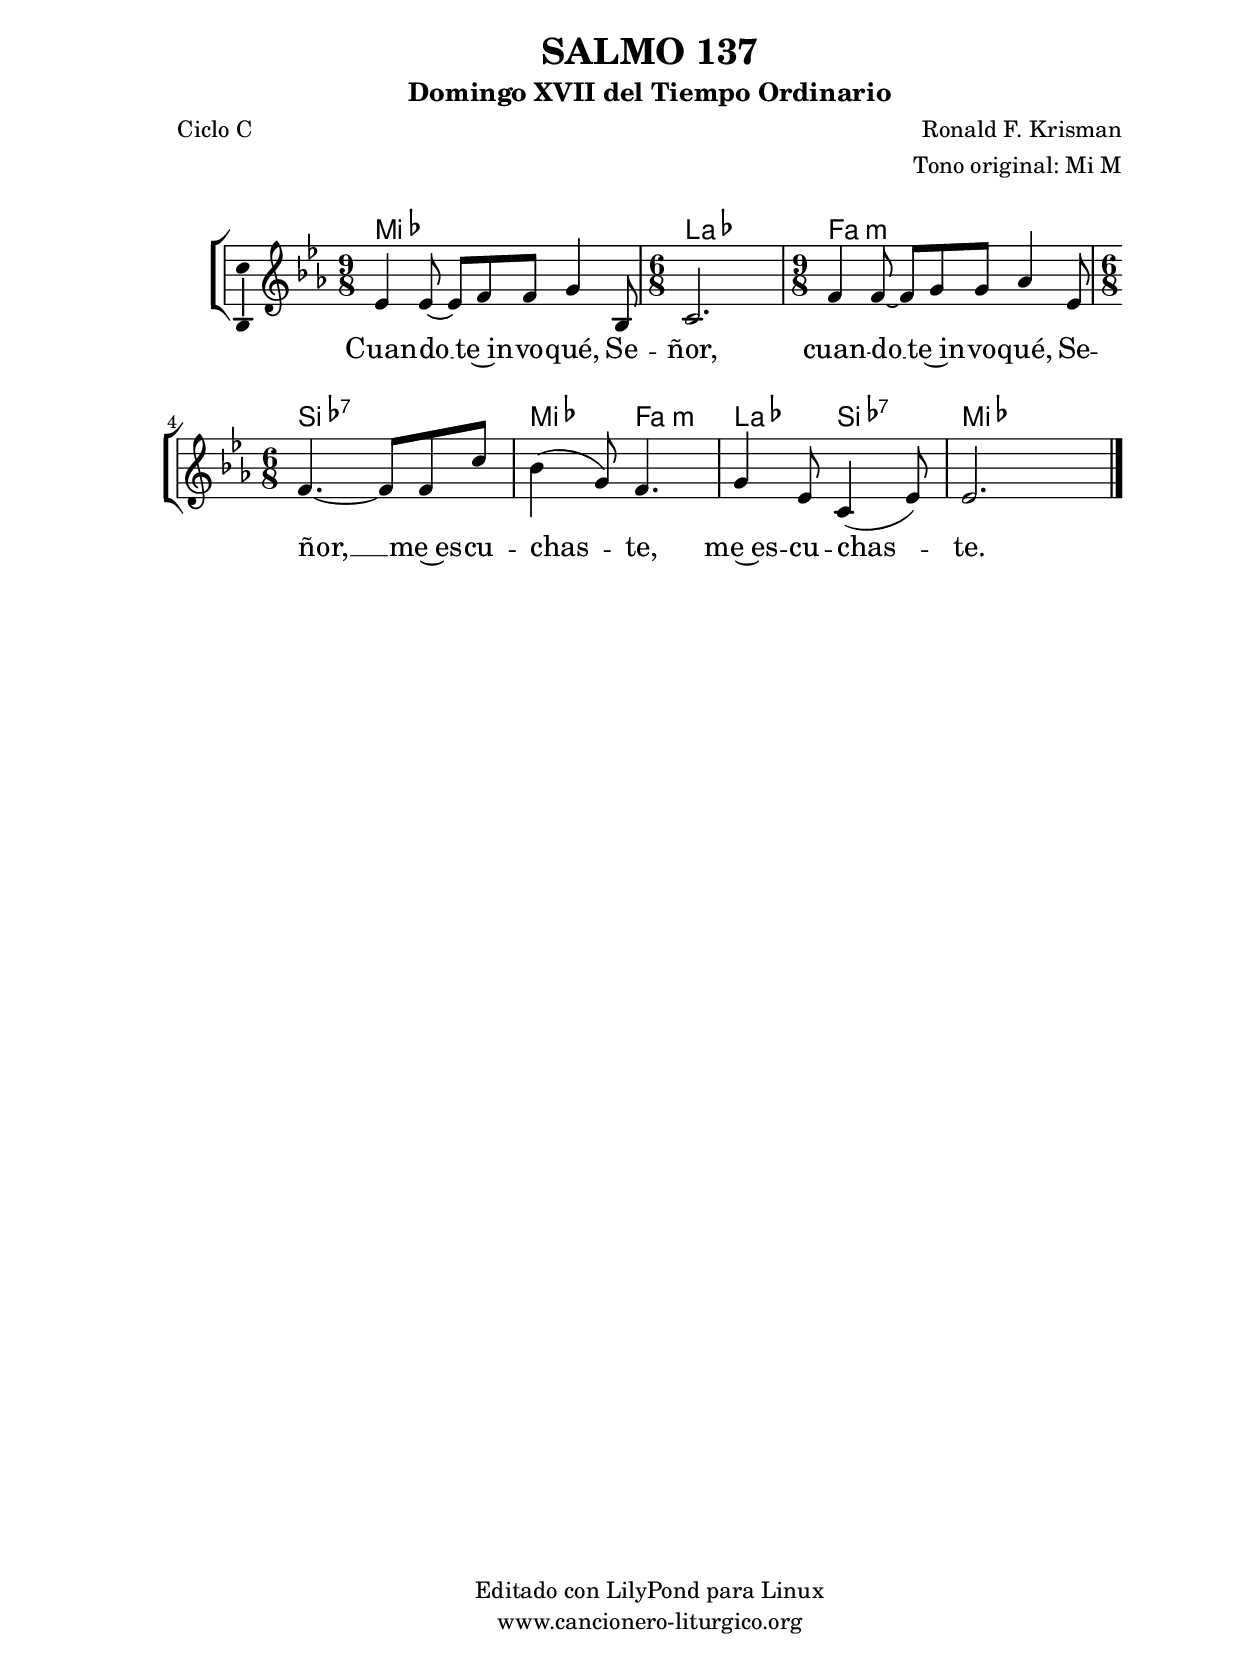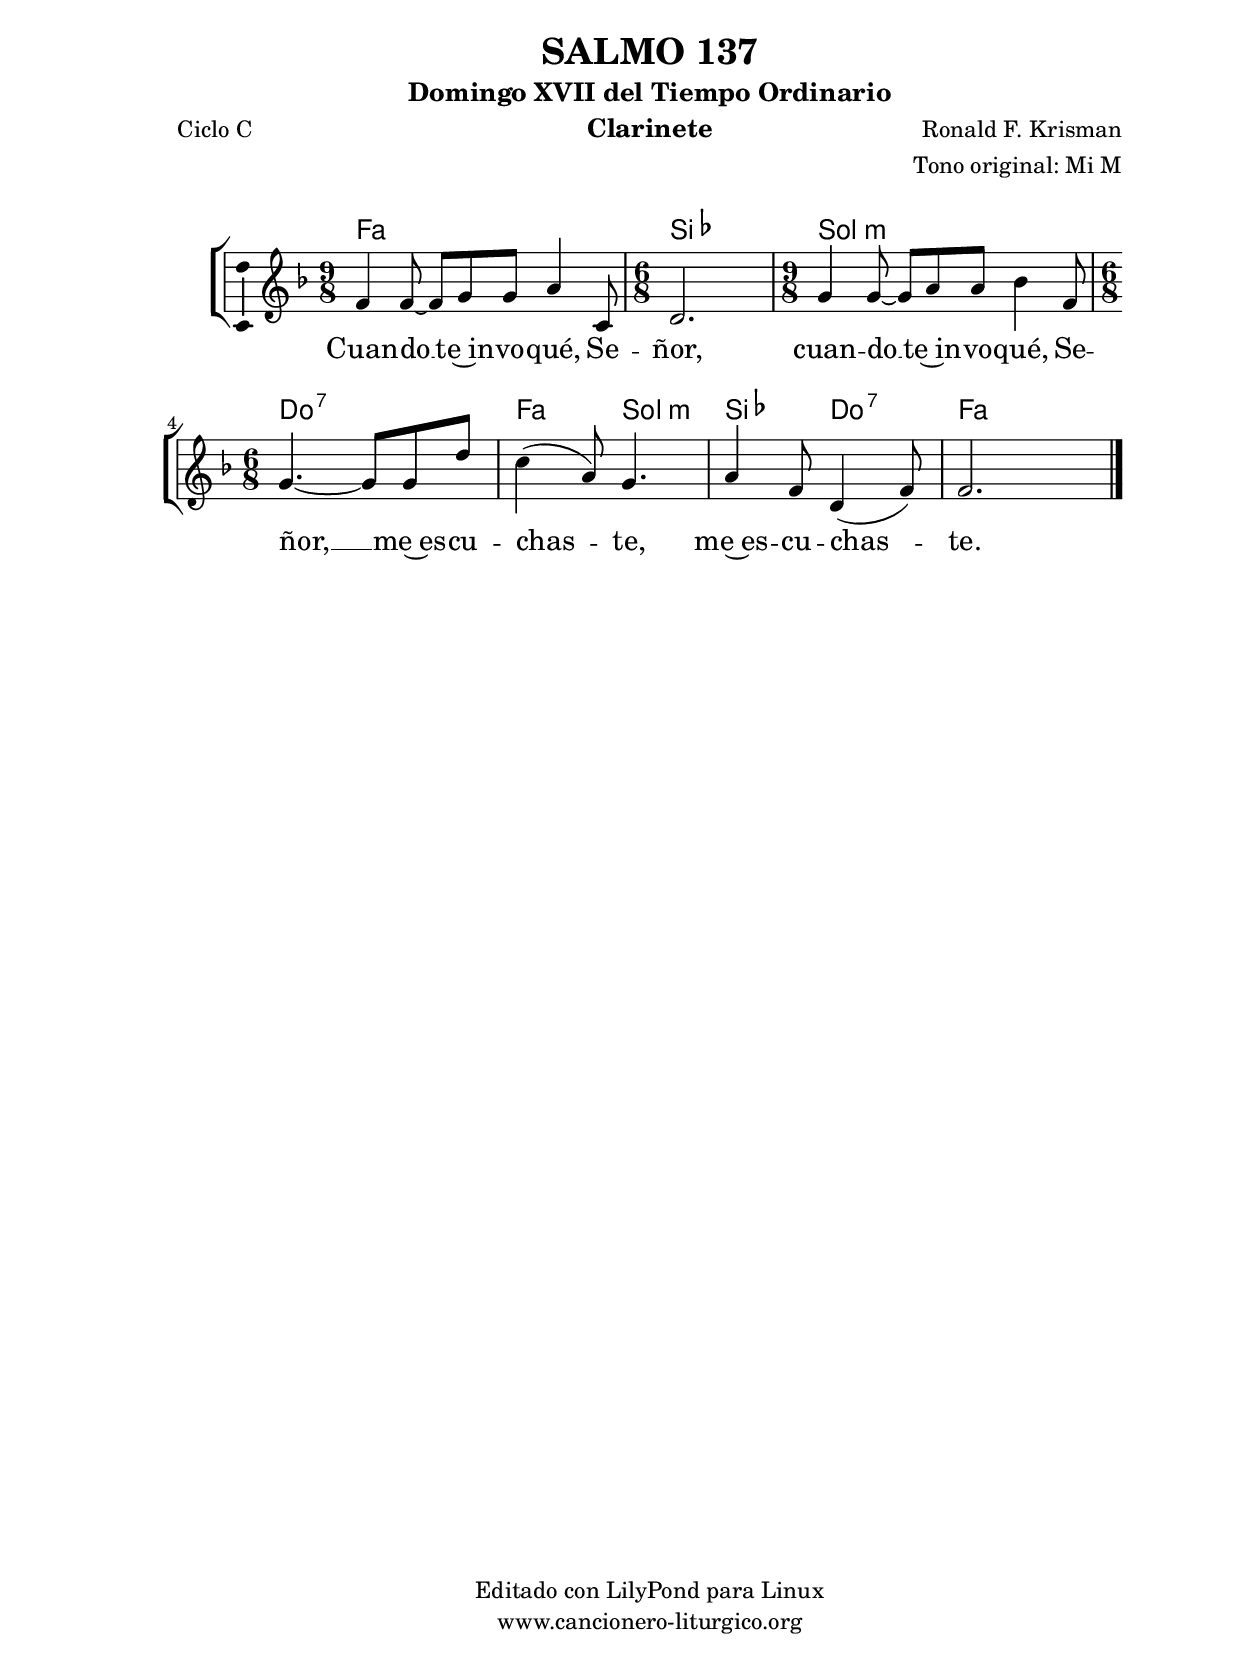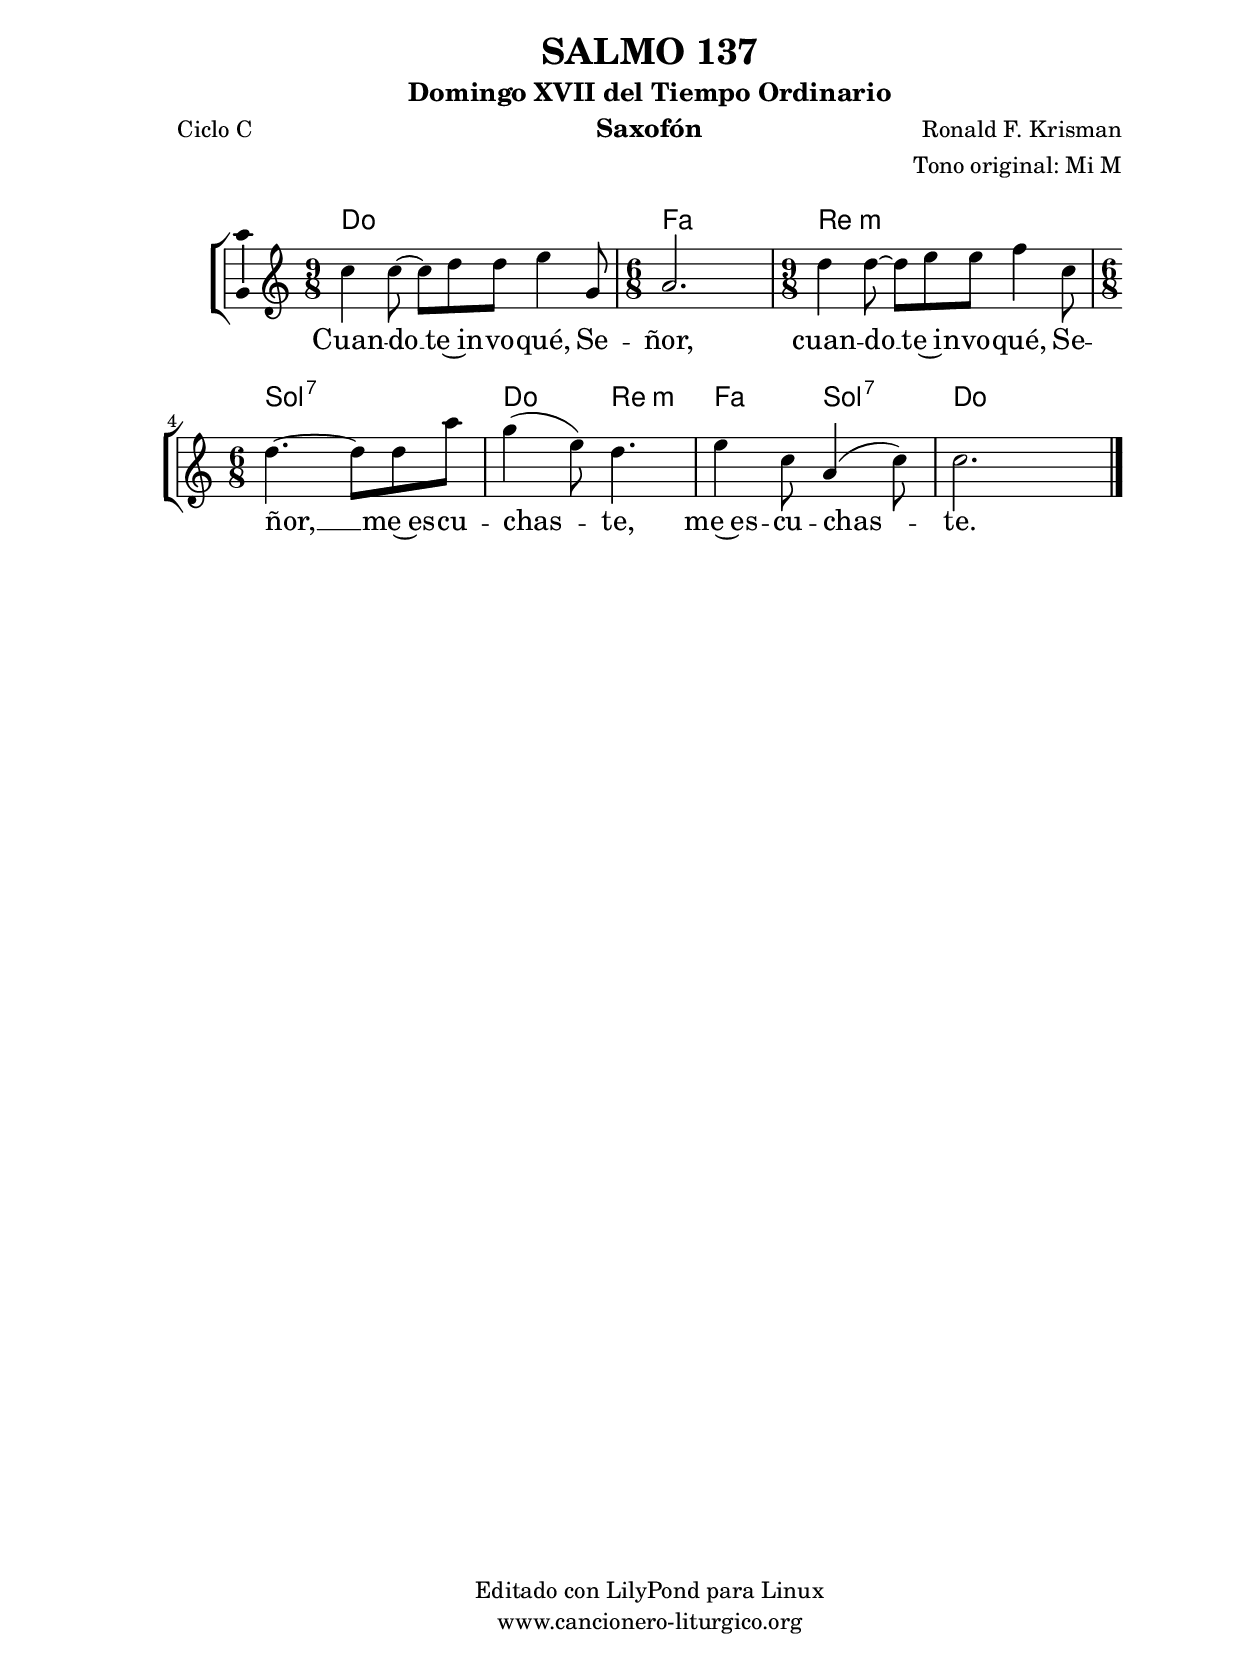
%
%para convertir .midi en .wav:
%timidity filename.midi -Ow -o finename.wav
%
%
%Para convertir de .wav a .mp3:
%lame -h -m j filename.wav
%
%
%para escuchar el midi:
%timidity nombrefichero.midi
%


%versión de lilypond para la que se ha escrito esta partitura:
\version "2.16.0"

	%Tamaño papel
	#(set-default-paper-size "a4")
	%Tamaño partitura
	#(set-global-staff-size 20)
	%No responde al pulsar sobre una nota
	#(ly:set-option 'point-and-click #f)

%parámetros del encabezamiento:
\header {
	title = "SALMO 137"
	subtitle = "Domingo XVII del Tiempo Ordinario"
	composer = "Ronald F. Krisman"
	poet = "Ciclo C"
	meter = ""
	arranger = "Tono original: Mi M"
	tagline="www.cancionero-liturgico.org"
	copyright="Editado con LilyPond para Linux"
	}

%parámetros asociados al papel:
\paper  {
	oddHeaderMarkup = \markup {\fill-line { \on-the-fly #not-first-page \fromproperty #'header:title \on-the-fly #not-first-page \fromproperty #'header:composer }}
	evenHeaderMarkup = \markup {\fill-line { \fromproperty #'header:composer \fromproperty #'header:title }}
	#(set-paper-size "a4")
	print-page-number = ##f
	first-page-number = 1
	print-first-page-number = ##f
%	head-separation = 3.0 \cm
	top-margin = 2.0 \cm
	bottom-margin = 0.5\cm
%%%	bottom-margin = -1.0\cm
	left-margin = 3.0 \cm
	line-width = 16.0 \cm 
	indent = 8\mm
	interscoreline = 2.\mm
	between-system-space = 15\mm
%	para que las partituras no llenen la hoja:
	ragged-bottom = ##t
%	idem para la última hoja:
	ragged-last-bottom = ##f
%	para que las partituras llenen el ancho del papel:
	ragged-last = ##f
	after-title-space = 2.5 \cm
%page-count=1
system-count=2

	%Flexible Vertical Spacing
%	markup-markup-spacing =
%	#'((basic-distance . 15) (minimum-distance . 15) (padding . 3))
	markup-system-spacing =
	#'((basic-distance . 15) (minimum-distance . 15) (padding . 3))
	system-system-spacing =
	#'((basic-distance . 15) (minimum-distance . 15) (padding . 3))
	score-system-spacing =
	#'((basic-distance . 15) (minimum-distance . 15) (padding . 5))
%	top-system-spacing = % header
%	#'((basic-distance . 8) (minimum-distance . 0) (padding . 3))
%	top-markup-spacing =
%	#'((basic-distance . 20) (minimum-distance . 20) (padding . 3))
	last-bottom-spacing = % footer
	#'((basic-distance . 5) (minimum-distance . 5) (padding . 3))
%	score-markup-spacing =
%	#'((basic-distance . 16) (minimum-distance . 13) (padding . 3))

	}


%parámetros que afectan a toda la partitura:
global =  {
	%clave de sol (G):
	\clef G
	%armadura:
	\transpose e ees
	\key e \major
	\tempo 4=100
	\set Score.tempoHideNote = ##t
	}


acordes = {
	\italianChords
	\chordmode {
	\transpose e ees
{

e4. e e a a fis:m fis:m fis:m b:7 b:7 e fis:m a b:7 e e

	}
	}
}

melodia = 
	\transpose e ees
{
	\relative c'{

\time 9/8
e4 e8~e fis fis gis4 b,8
\time 6/8
cis2.
\time 9/8
fis4 fis8~fis gis gis a4 e8
\time 6/8
fis4.~fis8 fis cis'
b4 (gis8) fis4.
gis4 e8 cis4 (e8)
e2.

	\bar "|."
	}
	}


texto = \lyricmode {
Cuan -- do __ te~in -- vo -- qué, Se -- ñor,
cuan -- do __ te~in -- vo -- qué, Se -- ñor, __
me~es -- cu -- chas -- te,
me~es -- cu -- chas -- te.
	}


acordesStaff = \context ChordNames = acordesStaff <<
	\set chordChanges = ##t
	\acordes
	>>


vozStaff = \context Voice = vozStaff
\with {\consists "Ambitus_engraver"}
<<
%	\set Staff.instrumentName = ""
%	\set Staff.shortInstrumentName = ""
%	\set Staff.midiInstrument = #"clarinet"
%	\set Staff.midiInstrument = #"cello"
%	\set Staff.midiInstrument = #"flute"
	\set Staff.midiInstrument = #"electric guitar (jazz)"
%	\set Staff.midiInstrument = #"english horn"
%	\set Staff.midiInstrument = #"violin"
%	\set Staff.midiInstrument = #"glockenspiel"
	\set Staff.midiMinimumVolume = #0.7
	\set Staff.midiMaximumVolume = #0.9
	\global
	\melodia
	>>


textoStaff = \context Lyrics = textoStaff <<
	\lyricsto vozStaff \texto
	>>

\book {
	\score {
		\context ChoirStaff {
			\override StaffGroup.SystemStartBracket #'collapse-height = #1
			\override Score.SystemStartBar #'collapse-height = #1
			<<
			\acordesStaff
			\vozStaff
			\textoStaff
			>>
			}
		\layout {
	    		\context {
				\Lyrics
				\override LyricText #'font-size = #2
				}
	   		 \context {
				\Score
				%fontSize = #3
				\override StaffSymbol #'staff-space = #(magstep +3)
				%\override Beam #'thickness = #0.55
				%\override SpacingSpanner #'spacing-increment = #1.0
				%\override Slur #'height-limit = #1.5
				}
			}
		}
	\score {
		\unfoldRepeats
		\context ChoirStaff {
			<<
			\acordesStaff
			\vozStaff
			>>
			}
		\midi {
	  		\context {
	  			\Score
				tempoWholesPerMinute = #(ly:make-moment 70 4)
				}
			}
		}
	}

%Partitura para clarinete
#(define output-suffix "C")
\book {
	\header{
		instrument = "Clarinete"
		}
	\score {
		\context ChoirStaff {
			\override StaffGroup.SystemStartBracket #'collapse-height = #1
			\override Score.SystemStartBar #'collapse-height = #1
\transpose c d
			<<
			\acordesStaff
			\vozStaff
			\textoStaff
			>>
			}
		\layout {
	    		\context {
				\Lyrics
				\override LyricText #'font-size = #2
				}
	   		 \context {
				\Score
				%fontSize = #3
				\override StaffSymbol #'staff-space = #(magstep +3)
				%\override Beam #'thickness = #0.55
				%\override SpacingSpanner #'spacing-increment = #1.0
				%\override Slur #'height-limit = #1.5
				}
			}
		}
	}

%Partitura para saxofón
#(define output-suffix "S")
\book {
	\header{
		instrument = "Saxofón"
		}
	\score {
		\context ChoirStaff {
			\override StaffGroup.SystemStartBracket #'collapse-height = #1
			\override Score.SystemStartBar #'collapse-height = #1
\transpose c a
			<<
			\acordesStaff
			\vozStaff
			\textoStaff
			>>
			}
		\layout {
	    		\context {
				\Lyrics
				\override LyricText #'font-size = #2
				}
	   		 \context {
				\Score
				%fontSize = #3
				\override StaffSymbol #'staff-space = #(magstep +3)
				%\override Beam #'thickness = #0.55
				%\override SpacingSpanner #'spacing-increment = #1.0
				%\override Slur #'height-limit = #1.5
				}
			}
		}
	}

